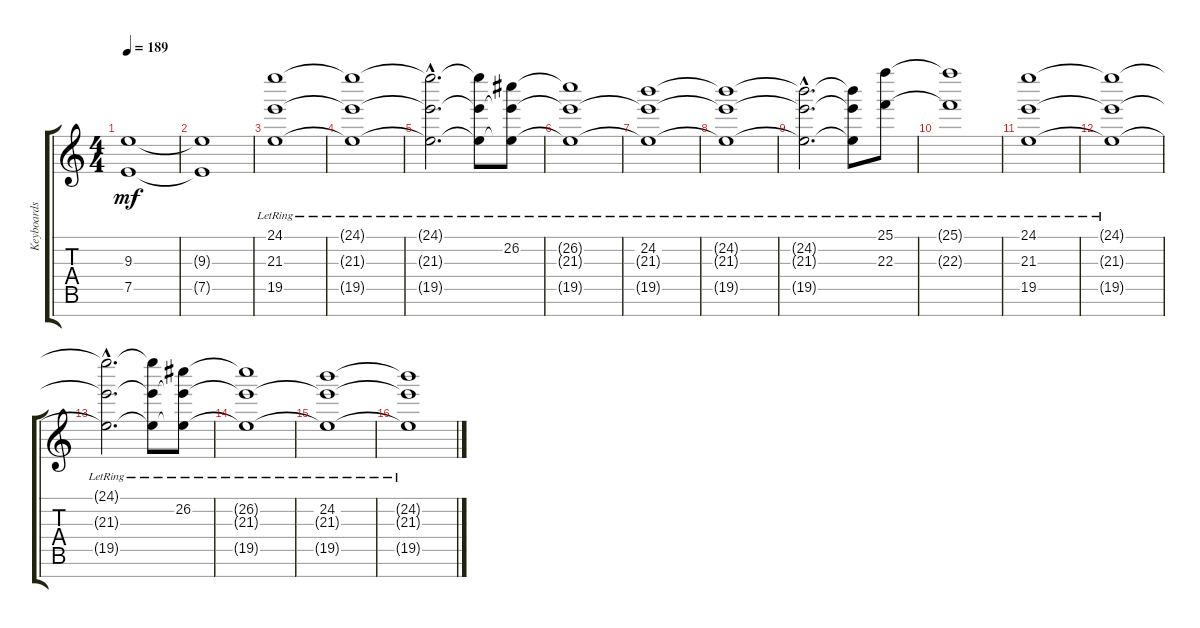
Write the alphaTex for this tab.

\track ("Keyboards" "Keyboards") {instrument electricguitarclean}
\staff {score tabs}
\tuning (E4 B3 G3 D3 A2 E2 B1) {hide}
\ts (4 4)
\tempo 189
\clef g2
\ks c
(9.3{t} 7.5{t}).1{dy mf} |
(9.3{t} 7.5{t}).1 |
(24.1{lr} 21.3{lr} 19.5).1 |
(24.1{lr t} 21.3{lr t} 19.5{t}).1 |
(24.1{hac lr t} 21.3{hac lr t} 19.5{hac t}).2{d} (24.1{lr t} 21.3{lr t} 19.5{t}).8 (26.2{lr} 21.3{lr t} 19.5{t}).8 |
(26.2{lr t} 21.3{lr t} 19.5{t}).1 |
(24.2{lr} 21.3{lr t} 19.5{t}).1 |
(24.2{lr t} 21.3{lr t} 19.5{t}).1 |
(24.2{hac lr t} 21.3{hac lr t} 19.5{hac t}).2{d} (24.2{lr t} 21.3{lr t} 19.5{t}).8 (25.1 22.3{lr}).8 |
(25.1{t} 22.3{lr t}).1 |
(24.1{lr} 21.3{lr} 19.5).1 |
(24.1{lr t} 21.3{lr t} 19.5{t}).1 |
(24.1{hac lr t} 21.3{hac lr t} 19.5{hac t}).2{d} (24.1{lr t} 21.3{lr t} 19.5{t}).8 (26.2{lr} 21.3{lr t} 19.5{t}).8 |
(26.2{lr t} 21.3{lr t} 19.5{t}).1 |
(24.2{lr} 21.3{lr t} 19.5{t}).1 |
(24.2{lr t} 21.3{lr t} 19.5{t}).1
